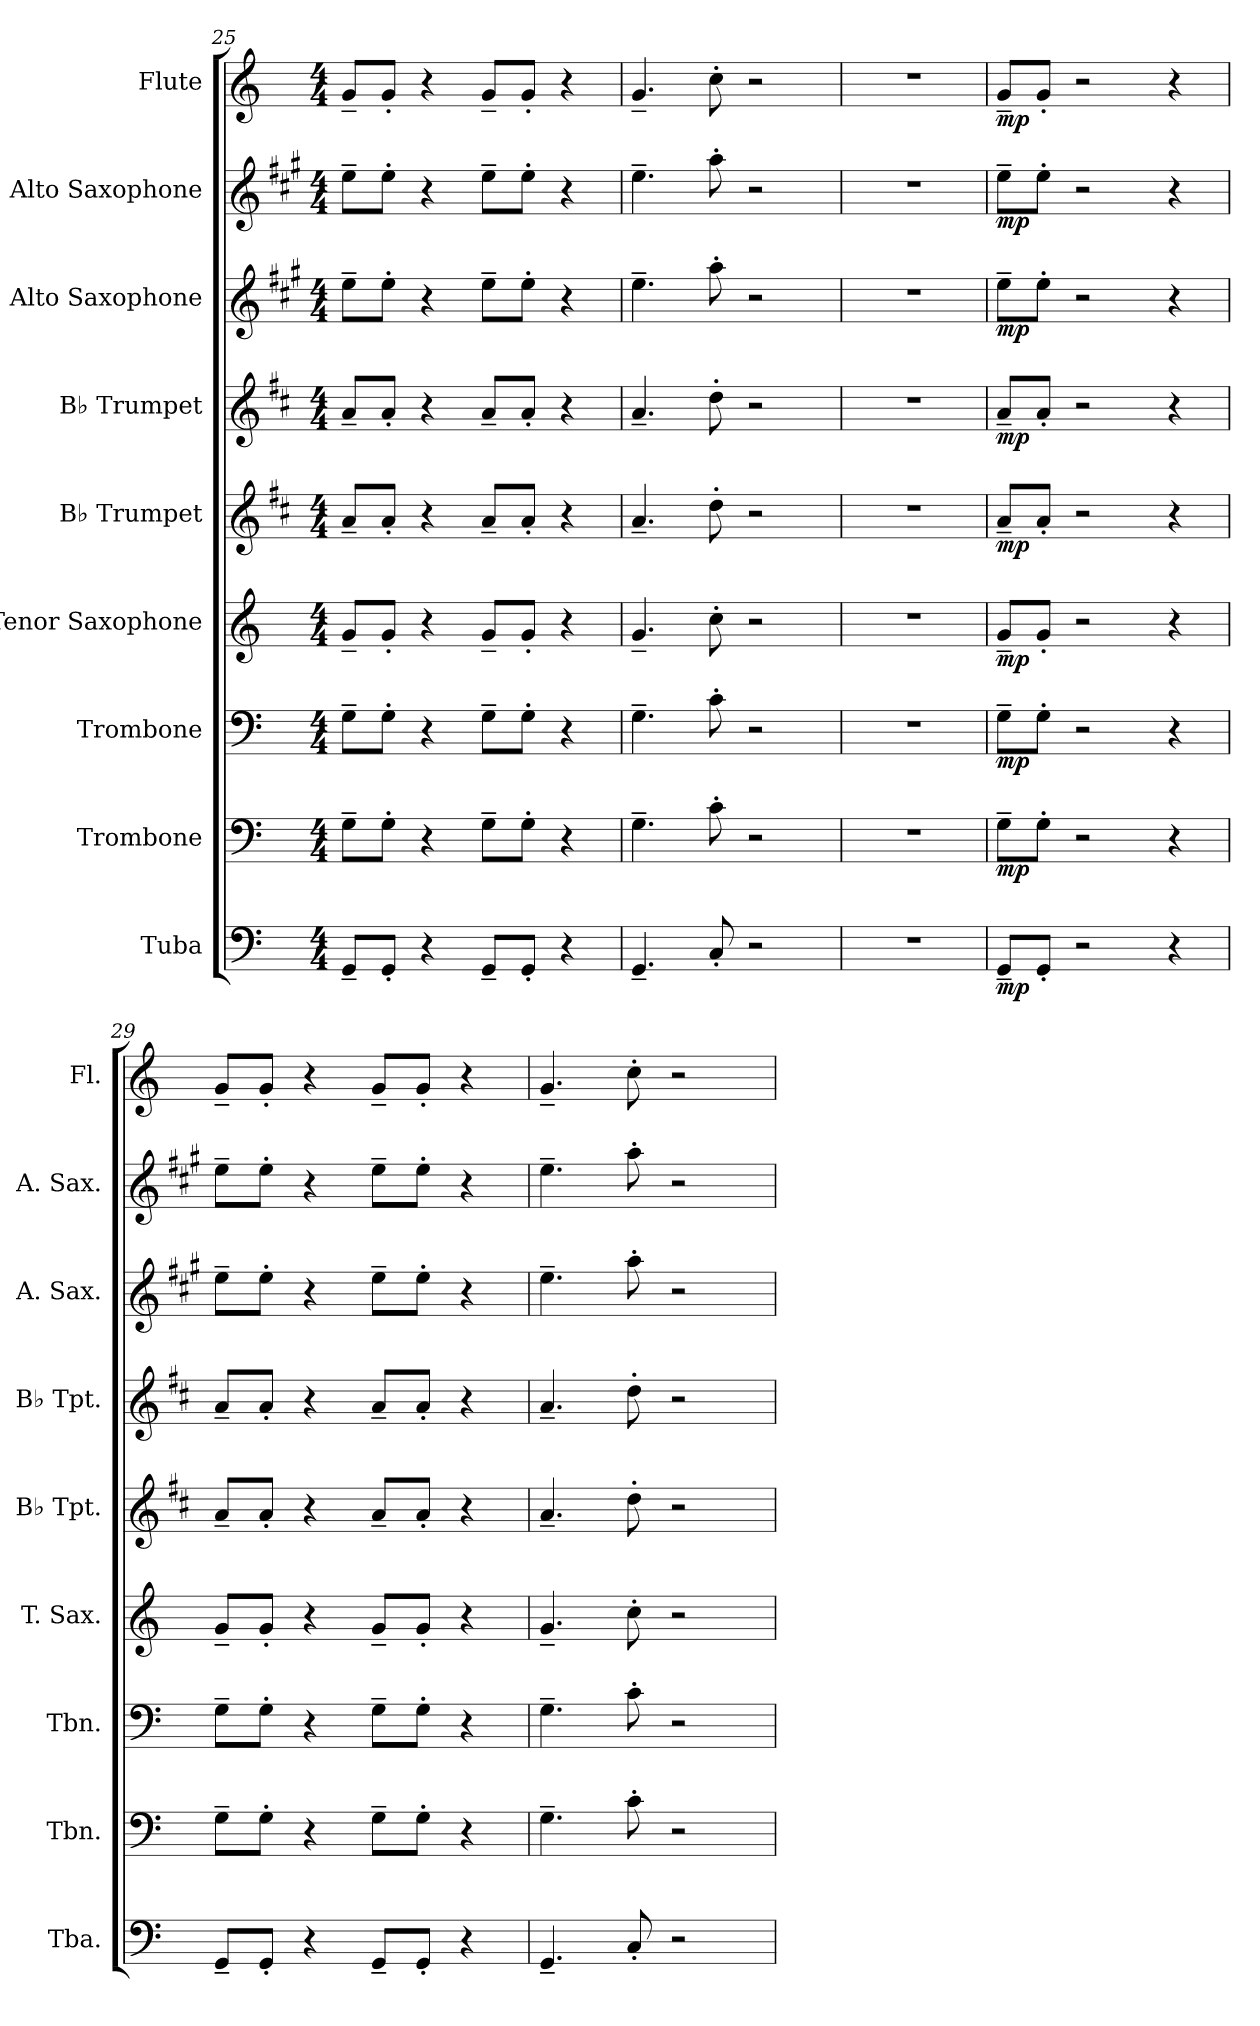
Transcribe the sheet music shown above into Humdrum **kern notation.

**kern	**dynam	**kern	**dynam	**kern	**dynam	**kern	**dynam	**kern	**dynam	**kern	**dynam	**kern	**dynam	**kern	**dynam	**kern	**dynam
*part9	*part9	*part8	*part8	*part7	*part7	*part6	*part6	*part5	*part5	*part4	*part4	*part3	*part3	*part2	*part2	*part1	*part1
*staff9	*staff9	*staff8	*staff8	*staff7	*staff7	*staff6	*staff6	*staff5	*staff5	*staff4	*staff4	*staff3	*staff3	*staff2	*staff2	*staff1	*staff1
*I"Tuba	*	*I"Trombone	*	*I"Trombone	*	*I"Tenor Saxophone	*	*I"B♭ Trumpet	*	*I"B♭ Trumpet	*	*I"Alto Saxophone	*	*I"Alto Saxophone	*	*I"Flute	*
*I'Tba.	*	*I'Tbn.	*	*I'Tbn.	*	*I'T. Sax.	*	*I'B♭ Tpt.	*	*I'B♭ Tpt.	*	*I'A. Sax.	*	*I'A. Sax.	*	*I'Fl.	*
!!LO:PB:g=z
*clefF4	*	*clefF4	*	*clefF4	*	*clefG2	*	*clefG2	*	*clefG2	*	*clefG2	*	*clefG2	*	*clefG2	*
*	*	*	*	*	*	*ITrd8c14	*	*ITrd1c2	*	*ITrd1c2	*	*ITrd5c9	*	*ITrd5c9	*	*	*
*k[]	*	*k[]	*	*k[]	*	*k[]	*	*k[]	*	*k[]	*	*k[]	*	*k[]	*	*k[]	*
*M4/4	*	*M4/4	*	*M4/4	*	*M4/4	*	*M4/4	*	*M4/4	*	*M4/4	*	*M4/4	*	*M4/4	*
=25	=25	=25	=25	=25	=25	=25	=25	=25	=25	=25	=25	=25	=25	=25	=25	=25	=25
8GG~/L	.	8G~\L	.	8G~\L	.	8G~/L	.	8g~/L	.	8g~/L	.	8g~\L	.	8g~\L	.	8g~/L	.
8GG'/J	.	8G'\J	.	8G'\J	.	8G'/J	.	8g'/J	.	8g'/J	.	8g'\J	.	8g'\J	.	8g'/J	.
4r	.	4r	.	4r	.	4r	.	4r	.	4r	.	4r	.	4r	.	4r	.
8GG~/L	.	8G~\L	.	8G~\L	.	8G~/L	.	8g~/L	.	8g~/L	.	8g~\L	.	8g~\L	.	8g~/L	.
8GG'/J	.	8G'\J	.	8G'\J	.	8G'/J	.	8g'/J	.	8g'/J	.	8g'\J	.	8g'\J	.	8g'/J	.
4r	.	4r	.	4r	.	4r	.	4r	.	4r	.	4r	.	4r	.	4r	.
=26	=26	=26	=26	=26	=26	=26	=26	=26	=26	=26	=26	=26	=26	=26	=26	=26	=26
4.GG~/	.	4.G~\	.	4.G~\	.	4.G~/	.	4.g~/	.	4.g~/	.	4.g~\	.	4.g~\	.	4.g~/	.
8C'/	.	8c'\	.	8c'\	.	8c'\	.	8cc'\	.	8cc'\	.	8cc'\	.	8cc'\	.	8cc'\	.
2r	.	2r	.	2r	.	2r	.	2r	.	2r	.	2r	.	2r	.	2r	.
=27	=27	=27	=27	=27	=27	=27	=27	=27	=27	=27	=27	=27	=27	=27	=27	=27	=27
1r	.	1r	.	1r	.	1r	.	1r	.	1r	.	1r	.	1r	.	1r	.
=28	=28	=28	=28	=28	=28	=28	=28	=28	=28	=28	=28	=28	=28	=28	=28	=28	=28
!	!LO:DY:b	!	!LO:DY:b	!	!LO:DY:b	!	!LO:DY:b	!	!LO:DY:b	!	!LO:DY:b	!	!LO:DY:b	!	!LO:DY:b	!	!LO:DY:b
8GG~/L	mp	8G~\L	mp	8G~\L	mp	8G~/L	mp	8g~/L	mp	8g~/L	mp	8g~\L	mp	8g~\L	mp	8g~/L	mp
8GG'/J	.	8G'\J	.	8G'\J	.	8G'/J	.	8g'/J	.	8g'/J	.	8g'\J	.	8g'\J	.	8g'/J	.
2r	.	2r	.	2r	.	2r	.	2r	.	2r	.	2r	.	2r	.	2r	.
4r	.	4r	.	4r	.	4r	.	4r	.	4r	.	4r	.	4r	.	4r	.
!!LO:PB:g=z
=29	=29	=29	=29	=29	=29	=29	=29	=29	=29	=29	=29	=29	=29	=29	=29	=29	=29
8GG~/L	.	8G~\L	.	8G~\L	.	8G~/L	.	8g~/L	.	8g~/L	.	8g~\L	.	8g~\L	.	8g~/L	.
8GG'/J	.	8G'\J	.	8G'\J	.	8G'/J	.	8g'/J	.	8g'/J	.	8g'\J	.	8g'\J	.	8g'/J	.
4r	.	4r	.	4r	.	4r	.	4r	.	4r	.	4r	.	4r	.	4r	.
8GG~/L	.	8G~\L	.	8G~\L	.	8G~/L	.	8g~/L	.	8g~/L	.	8g~\L	.	8g~\L	.	8g~/L	.
8GG'/J	.	8G'\J	.	8G'\J	.	8G'/J	.	8g'/J	.	8g'/J	.	8g'\J	.	8g'\J	.	8g'/J	.
4r	.	4r	.	4r	.	4r	.	4r	.	4r	.	4r	.	4r	.	4r	.
=30	=30	=30	=30	=30	=30	=30	=30	=30	=30	=30	=30	=30	=30	=30	=30	=30	=30
4.GG~/	.	4.G~\	.	4.G~\	.	4.G~/	.	4.g~/	.	4.g~/	.	4.g~\	.	4.g~\	.	4.g~/	.
8C'/	.	8c'\	.	8c'\	.	8c'\	.	8cc'\	.	8cc'\	.	8cc'\	.	8cc'\	.	8cc'\	.
2r	.	2r	.	2r	.	2r	.	2r	.	2r	.	2r	.	2r	.	2r	.
=	=	=	=	=	=	=	=	=	=	=	=	=	=	=	=	=	=
*-	*-	*-	*-	*-	*-	*-	*-	*-	*-	*-	*-	*-	*-	*-	*-	*-	*-
